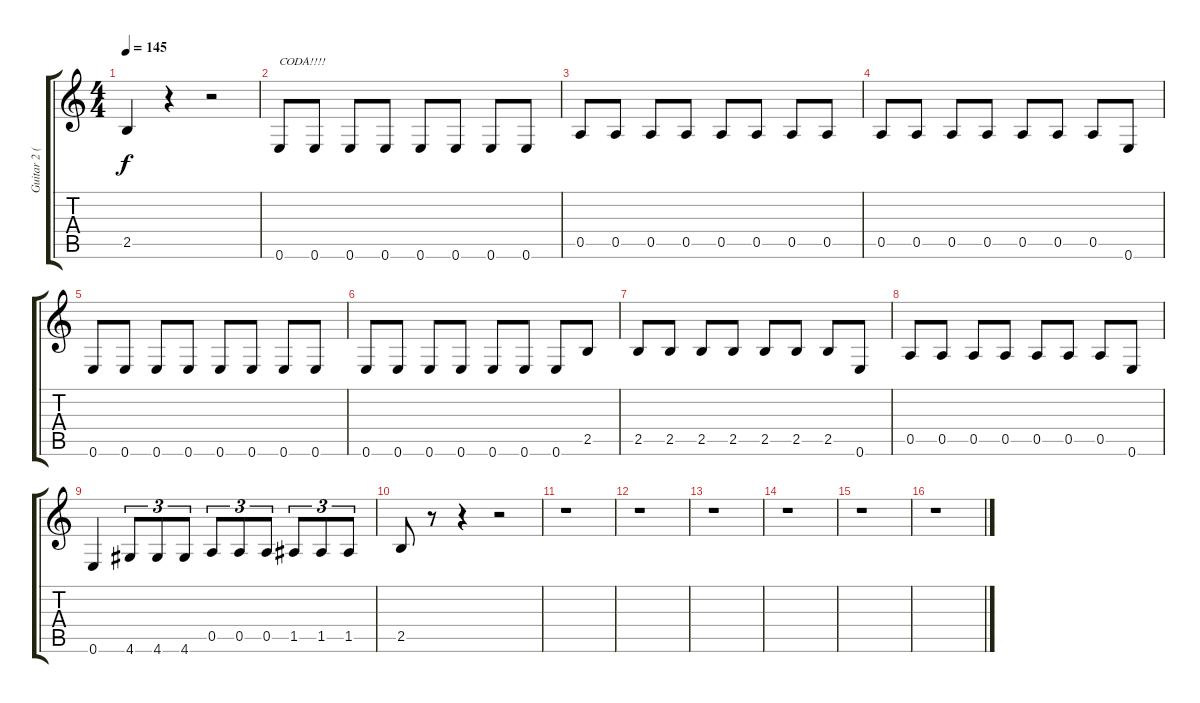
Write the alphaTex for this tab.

\track ("Guitar 2 (Rythm)" "Guitar 2 (") {instrument electricguitarclean}
\staff {score tabs}
\tuning (E4 B3 G3 D3 A2 E2) {hide}
\ts (4 4)
\tempo 145
\clef g2
\ks c
2.5.4{dy f} r.4 r.2 |
0.6.8{txt "CODA!!!!"} 0.6.8 0.6.8 0.6.8 0.6.8 0.6.8 0.6.8 0.6.8 |
0.5.8 0.5.8 0.5.8 0.5.8 0.5.8 0.5.8 0.5.8 0.5.8 |
0.5.8 0.5.8 0.5.8 0.5.8 0.5.8 0.5.8 0.5.8 0.6.8 |
0.6.8 0.6.8 0.6.8 0.6.8 0.6.8 0.6.8 0.6.8 0.6.8 |
0.6.8 0.6.8 0.6.8 0.6.8 0.6.8 0.6.8 0.6.8 2.5.8 |
2.5.8 2.5.8 2.5.8 2.5.8 2.5.8 2.5.8 2.5.8 0.6.8 |
0.5.8 0.5.8 0.5.8 0.5.8 0.5.8 0.5.8 0.5.8 0.6.8 |
0.6.4 4.6.8{tu (3 2)} 4.6.8{tu (3 2)} 4.6.8{tu (3 2)} 0.5.8{tu (3 2)} 0.5.8{tu (3 2)} 0.5.8{tu (3 2)} 1.5.8{tu (3 2)} 1.5.8{tu (3 2)} 1.5.8{tu (3 2)} |
2.5.8 r.8 r.4 r.2 |
r.1 |
r.1 |
r.1 |
r.1 |
r.1 |
r.1
